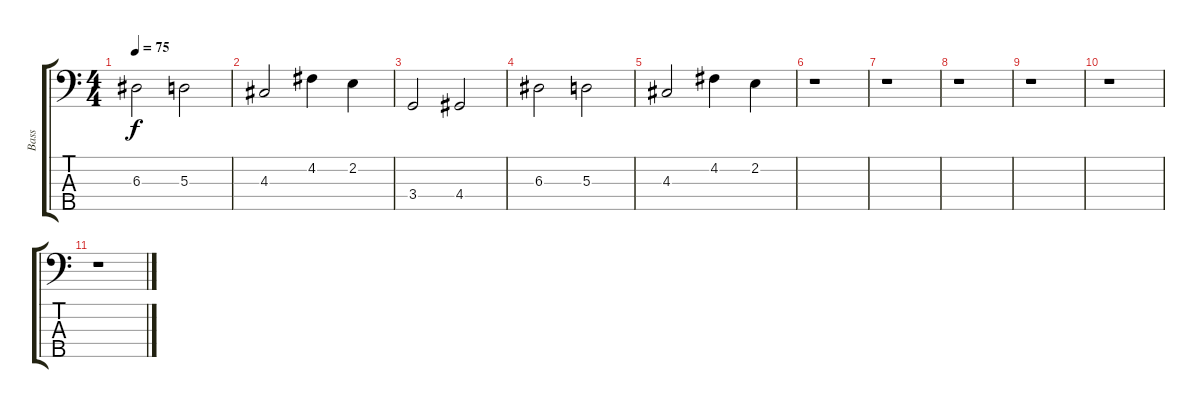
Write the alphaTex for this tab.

\track ("Bass" "Bass") {instrument electricbasspick}
\staff {score tabs}
\tuning (G2 D2 A1 E1 B0) {hide}
\ts (4 4)
\tempo 75
\clef f4
\ks c
6.3.2{dy f} 5.3.2 |
4.3.2 4.2.4 2.2.4 |
3.4.2 4.4.2 |
6.3.2 5.3.2 |
4.3.2 4.2.4 2.2.4 |
r.1 |
r.1 |
r.1 |
r.1 |
r.1 |
r.1
